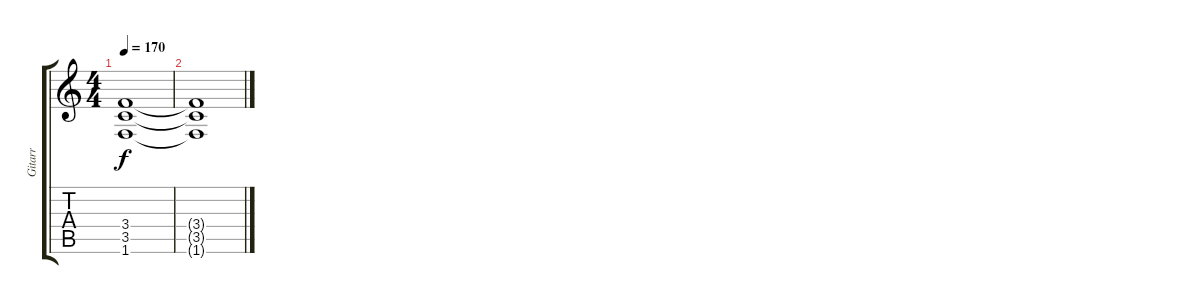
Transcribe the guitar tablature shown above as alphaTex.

\track ("Gitarr" "Gitarr") {instrument distortionguitar}
\staff {score tabs}
\tuning (E4 B3 G3 D3 A2 E2) {hide}
\ts (4 4)
\tempo 170
\clef g2
\ks c
(3.4{t} 3.5{t} 1.6{t}).1{dy f} |
(3.4{t} 3.5{t} 1.6{t}).1
